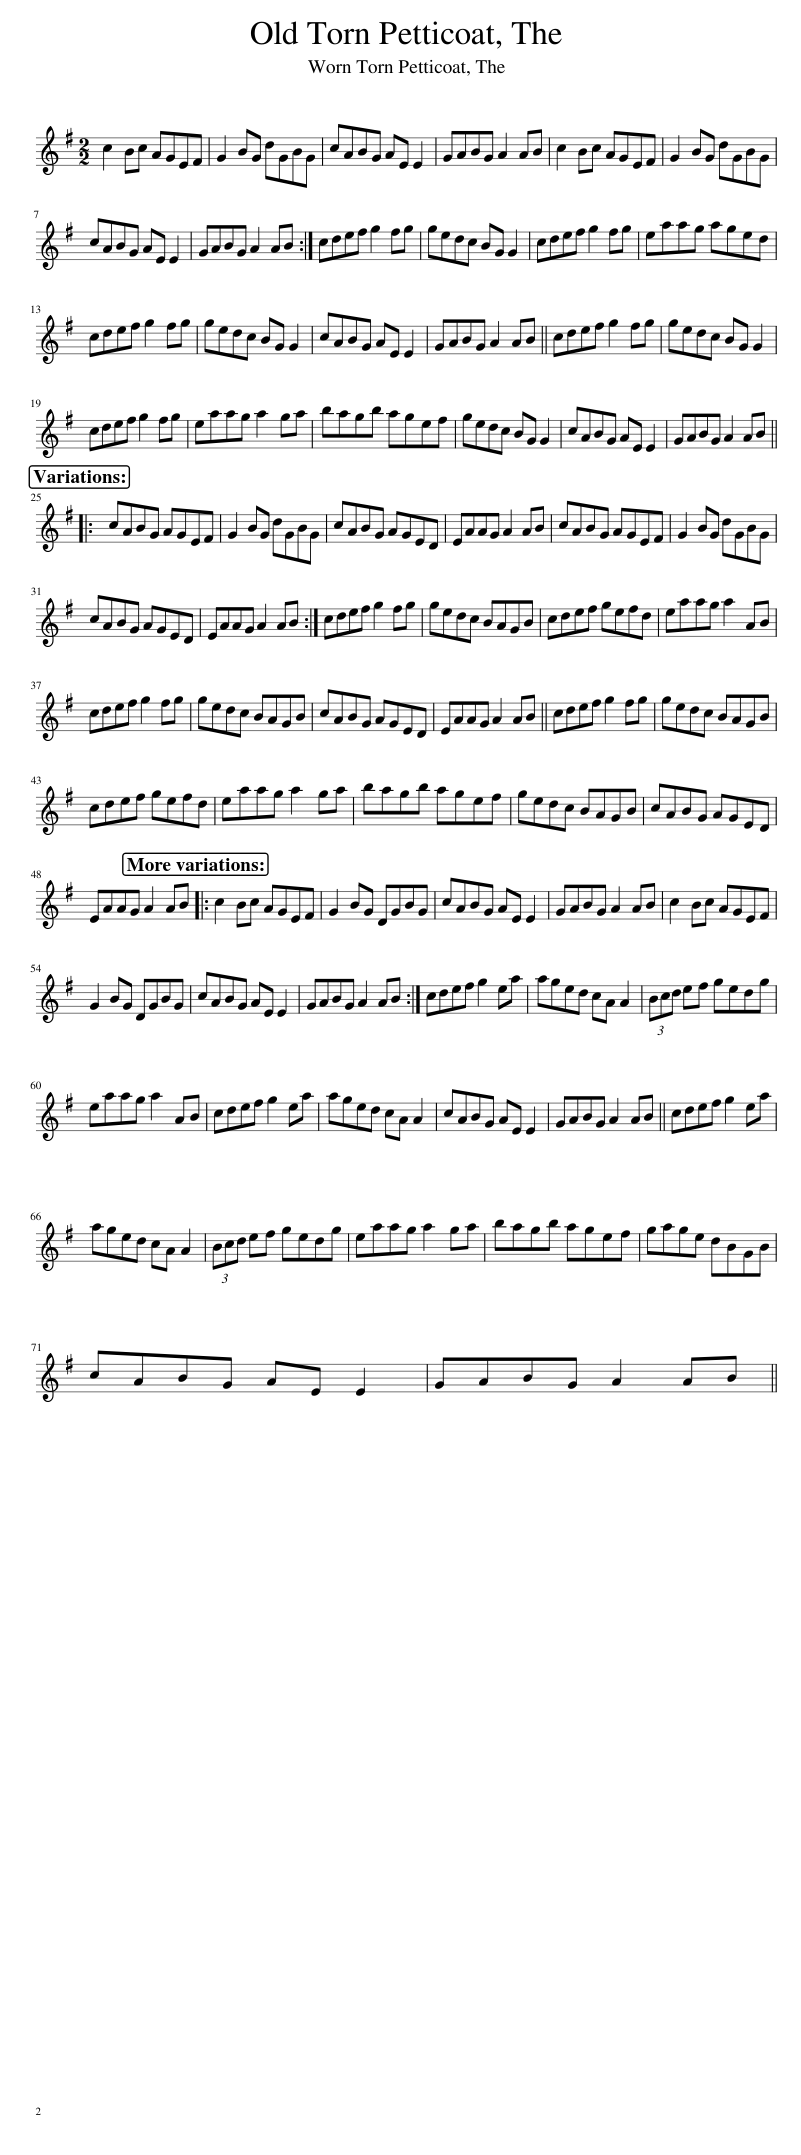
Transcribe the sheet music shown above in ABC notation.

X:1
L:1/8
M:2/2
I:linebreak $
K:G
V:1 treble
V:1
 c2 Bc AGEF | G2 BG dGBG | cABG AE E2 | GABG A2 AB | c2 Bc AGEF | %5
 G2 BG dGBG |$ cABG AE E2 | GABG A2 AB :| cdef g2 fg | gedc BG G2 | %10
 cdef g2 fg | eaag aged |$ cdef g2 fg | gedc BG G2 | cABG AE E2 | %15
 GABG A2 AB || cdef g2 fg | gedc BG G2 |$ cdef g2 fg | eaag a2 ga | %20
 bagb agef | gedc BG G2 | cABG AE E2 | GABG A2 AB |:$ cABG AGEF | %25
 G2 BG dGBG | cABG AGED | EAAG A2 AB | cABG AGEF | G2 BG dGBG |$ %30
 cABG AGED | EAAG A2 AB :| cdef g2 fg | gedc BAGB | cdef gefd | %35
 eaag a2 AB |$ cdef g2 fg | gedc BAGB | cABG AGED | EAAG A2 AB || %40
 cdef g2 fg | gedc BAGB |$ cdef gefd | eaag a2 ga | bagb agef | %45
 gedc BAGB | cABG AGED |$ EAAG A2 AB |: c2 Bc AGEF | G2 BG DGBG | %50
 cABG AE E2 | GABG A2 AB | c2 Bc AGEF |$ G2 BG DGBG | cABG AE E2 | %55
 GABG A2 AB :| cdef g2 ea | aged cA A2 | (3Bcd ef gedg |$ eaag a2 AB | %60
 cdef g2 ea | aged cA A2 | cABG AE E2 | GABG A2 AB || cdef g2 ea |$ %65
 aged cA A2 | (3Bcd ef gedg | eaag a2 ga | bagb agef | gage dBGB |$ %70
 cABG AE E2 | GABG A2 AB || %72
